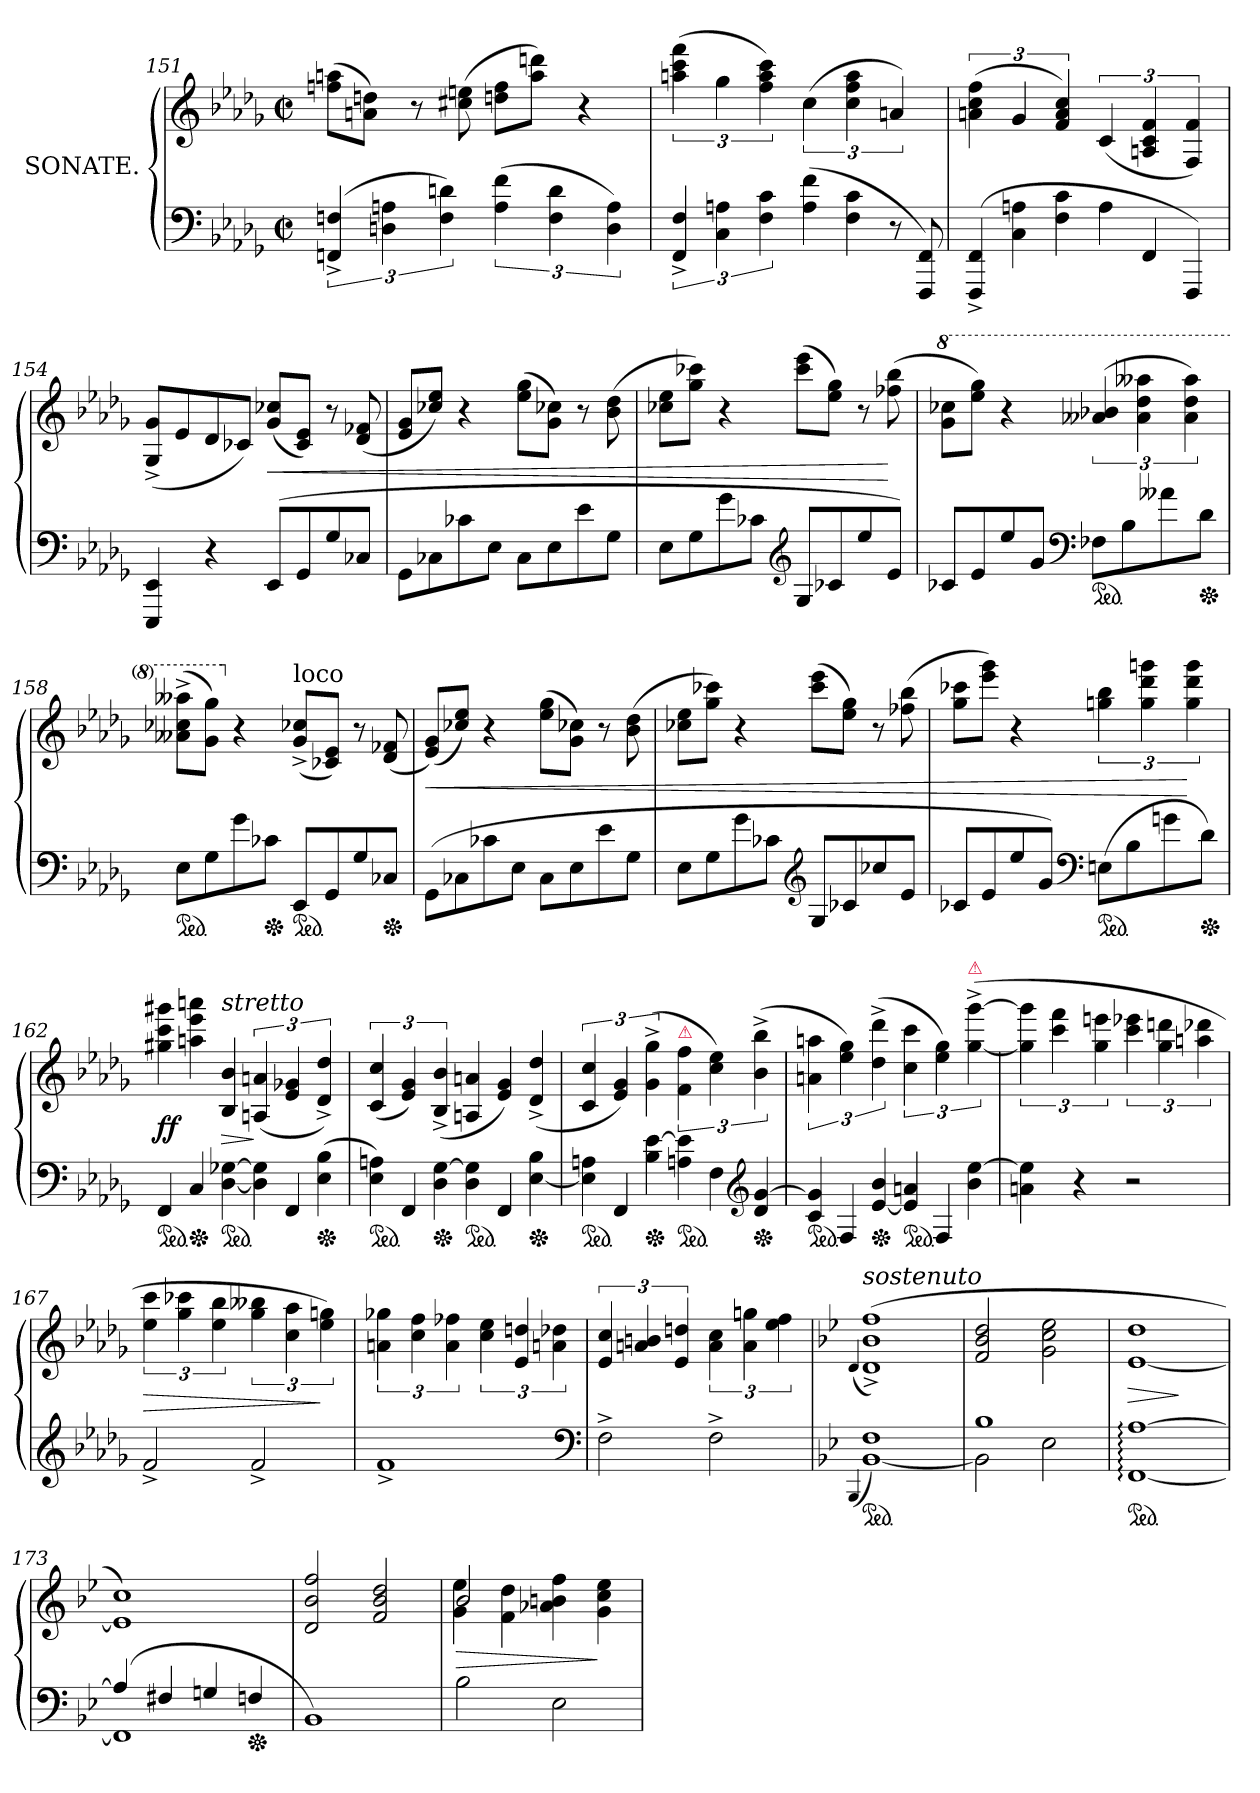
**kern	**kern	**dynam
*part1	*part1	*part1
*staff2	*staff1	*staff1/2
*I"SONATE.	*	*
*clefF4	*clefG2	*
*k[b-e-a-d-g-]	*k[b-e-a-d-g-]	*
*b-:	*b-:	*
*M2/2	*M2/2	*
*met(c|)	*met(c|)	*
=151	=151	=151
(>6FFn^</ 6Fn^</	(>8ffn\ 8aan\L	.
.	8an 8ddnJ)	.
6Dn\ 6An\	.	.
.	8r	.
6F\ 6dn\)	.	.
.	(>8cc#X\ 8een\	.
(>6A\ 6f\	8ddn\ 8ff\L	.
.	8aa 8dddnJ)	.
6F\ 6d\	.	.
.	4r	.
6D\ 6A\)	.	.
=152	=152	=152
6FF^</ 6F^</	(>6aan\ 6ccc\ 6fff\	.
6C\ 6An\	6gg-\	.
6F\ 6c\	6ff\ 6aa\ 6ccc\)	.
*Xtuplet	*	*
(>6A\ 6f\	(>6cc\	.
6F\ 6c\	6cc\ 6ff\ 6aa\	.
12r	6an/)	.
12FFF/ 12FF/)	.	.
=153	=153	=153
(>6FFF^</ 6FF^</	(>6an\ 6cc\ 6ff\	.
6C\ 6An\	6g-/	.
6F\ 6c\	6f/ 6a/ 6cc/)	.
6A\	(>6c/	.
6FF/	6An/ 6c/ 6f/	.
6FFF)	6F/ 6f/)	.
=154	=154	=154
4EEE-/ 4EE-/	(<8G-^</ 8g-^</L	.
.	8e-	.
4r	8d-	.
.	8c-XJ)	.
(>8EE-/L	(<8g-/ 8cc-X/L	<
8GG-	8c- 8e-J)	.
8G-	8r	.
8C-XJ	(<8d-/ 8f-X/	.
=155	=155	=155
8GG-\L	8e-/ 8g-/L	.
8C-X	8cc-X 8ee-J)	.
8c-X	4r	.
8E-J	.	.
8C-\L	(>8ee-\ 8gg-\L	.
8E-	8g- 8cc-XJ)	.
8e-	8r	.
8G-J	(>8b-\ 8dd-\	.
=156	=156	=156
8E-\L	8cc-X\ 8ee-\L	.
8G-	8gg- 8ccc-XJ)	.
8g-	4r	.
8c-XJ	.	.
*clefG2	*	*
8G-/L	(>8ccc-\ 8eee-\L	.
8c-X	8ee- 8gg-J)	.
8ee-	8r	.
8e-J)	(>8ff-X\ 8bb-\	[
=157	=157	=157
*	*8va	*
8c-X/L	8gg-\ 8ccc-X\L	.
8e-	8eee- 8ggg-J)	.
8ee-	4r	.
8g-J	.	.
*clefF4	*	*
*ped	*	*
8F-X\L	(>6aa--X/ 6bb-X/	.
8B-	.	.
.	6aa--\ 6ddd-\ 6aaa--X\	.
8a--X	.	.
.	6aa--\ 6ddd-\ 6aaa--\)	.
*Xped	*	*
8d-J	.	.
=158	=158	=158
*ped	*	*
8E-\L	(>8aa--X^<\ 8ccc-X^<\ 8aaa--X^<\L	.
8G-	8gg- 8ggg-J)	.
*	*X8va	*
8g-	4r	.
*Xped	*	*
8c-XJ	.	.
!	!LO:TX:a:t=loco	!
*ped	*	*
8EE-/L	(<8g-^>/ 8cc-X^>/L	.
8GG-	8c-X 8e-J)	.
8G-	8r	.
*Xped	*	*
8C-XJ	(<8d-/ 8f-X/	.
=159	=159	=159
(>8GG-\L	(<8e-/ 8g-/L)	<
8C-X	8cc-X 8ee-J)	.
8c-X	4r	.
8E-J	.	.
8C-\L	(>8ee-\ 8gg-\L	.
8E-	8g- 8cc-XJ)	.
8e-	8r	.
8G-J	(>8b-\ 8dd-\	.
=160	=160	=160
8E-\L	8cc-X\ 8ee-\L	.
8G-	8gg- 8ccc-XJ)	.
8g-	4r	.
8c-XJ	.	.
*clefG2	*	*
8G-/L	(>8ccc-\ 8eee-\L	.
8c-X	8ee- 8gg-J)	.
8cc-X	8r	.
8e-J	(>8ff-X\ 8bb-\	.
=161	=161	=161
8c-X/L	8gg-\ 8ccc-X\L	.
8e-	8eee-\ 8ggg-\J)	.
8ee-	4r	.
8g-J)	.	.
*clefF4	*	*
*ped	*	*
(>8En\L	6ggn\ 6bb-\	.
8B-	.	.
.	6gg\ 6ddd-\ 6gggn\	.
8gn	.	.
.	6gg\ 6ddd-\ 6ggg\	[
*Xped	*	*
8d-J)	.	.
=162	=162	=162
*	*Xtuplet	*
*ped	*	*
6FF/	6gg#X\ 6ccc\ 6ggg#X\	ff
*Xped	*	*
6C/	6aan\ 6eee-\ 6aaan\	.
!	!LO:TX:a:i:t=stretto	!
*ped	*	*
[6D-\ [6G-X\	6B-/ 6b-/	>
*	*tuplet	*
6D-]\ 6G-]\	(>6An/ 6an/	]
6FF/	6e-/ 6g-X/	.
*Xped	*	*
(>6E-\ 6B-\	6d-^</ 6dd-^</)	.
=163	=163	=163
*ped	*	*
6E-\ 6An\)	(<6c/ 6cc/	.
6FF/	6e-/ 6g-/)	.
*Xped	*	*
6D-\ [6G-\	(<6B-^</ 6b-^</	.
*	*Xtuplet	*
*ped	*	*
6D-\ 6G-]\	6An/ 6an/	.
6FF/	6e-/ 6g-/)	.
*Xped	*	*
[6E-\ 6B-\	(>6d-^</ 6dd-^</	.
=164	=164	=164
*	*tuplet	*
*ped	*	*
6E-]\ 6An\	6c/ 6cc/	.
6FF/	6e-/ 6g-/)	.
*Xped	*	*
6B-\ [6e-\	(>6g-^<\ 6gg-^<\	.
!	!LO:TX:a:color=crimson:t=⚠	!
*ped	*	*
6An\ 6e-]\	6f\ 6ff\	.
6F\	6cc\ 6ee-\)	.
*clefG2	*	*
*Xped	*	*
6d-/ [6g-/	(>6b-^<\ 6bb-^<\	.
=165	=165	=165
*ped	*	*
6c/ 6g-]/	6an\ 6aan\	.
6F/	6ee-\ 6gg-\)	.
*Xped	*	*
[6e-/ 6b-/	(>6dd-^<\ 6ddd-^<\	.
*ped	*	*
6e-]/ 6an/	6cc\ 6ccc\	.
6F	6ee-\ 6gg-\)	.
!	!LO:TX:a:color=crimson:t=⚠	!
6b-\ [6ee-\	(>[6gg-^<\ [6ggg-^<\	.
=166	=166	=166
4an\ 4ee-]\	6gg-]\ 6ggg-]\	.
.	6ccc\ 6fff\	.
4r	.	.
.	6gg-\ 6eeen\	.
2r	6ccc\ 6eee-X\	.
.	6gg-\ 6dddn\	.
.	6aan\ 6ddd-X\	.
=167	=167	=167
2f^</	6ee-\ 6ccc\	>
.	6gg-\ 6ccc-X\	.
.	6ee-\ 6bb-\	.
2f^</	6gg-\ 6bb--X\	.
.	6cc\ 6aa-\	.
.	6ee-\ 6ggn\)	]
=168	=168	=168
1f^<	6an\ 6gg-X\	.
.	6cc\ 6ff\	.
.	6a\ 6ff-X\	.
.	6cc\ 6ee-\	.
.	6e-/ 6ddn/	.
.	6an\ 6dd-X\	.
*clefF4	*	*
=169	=169	=169
2F^>\	6e-/ 6cc/	.
.	6an/ 6bn/	.
.	6e-/ 6ddn/	.
2F^>\	6a\ 6cc\	.
.	6a\ 6ggn\	.
.	6ee- 6ff	.
=170	=170	=170
*k[b-e-]	*k[b-e-]	*
(<4qqBBB-/	(<4qqd/	.
!	!LO:TX:a:i:t=sostenuto	!
*ped	*	*
[1BB- 1F)	(1d^< 1b-^< 1ff^<)	.
=171	=171	=171
*^	*	*
1B-	2BB-\]	2f/ 2b-/ 2dd/	.
.	2E-\	2g\ 2cc\ 2ee-\	.
*v	*v	*	*
=172	=172	=172
*ped	*	*
[1FF: [1A:	[1e- 1dd	>
.	.	]
=173	=173	=173
*^	*	*
(>4A/]	1FF]	1e-] 1cc)	.
4F#X/	.	.	.
4Gn/	.	.	.
*Xped	*	*	*
4Fn/	.	.	.
*v	*v	*	*
=174	=174	=174
1BB-)	2d/ 2b-/ 2ff/	.
.	2f/ 2b-/ 2dd/	.
=175	=175	=175
*	*^	*
2B-\	2b-/	4g\ 4ee-\	>
.	.	4f\ 4dd\	.
2E-\	2ryy	4a-X\ 4bn\ 4ff\	.
.	.	4g\ 4cc\ 4ee-\	]
*	*v	*v	*
=	=	=
*-	*-	*-
